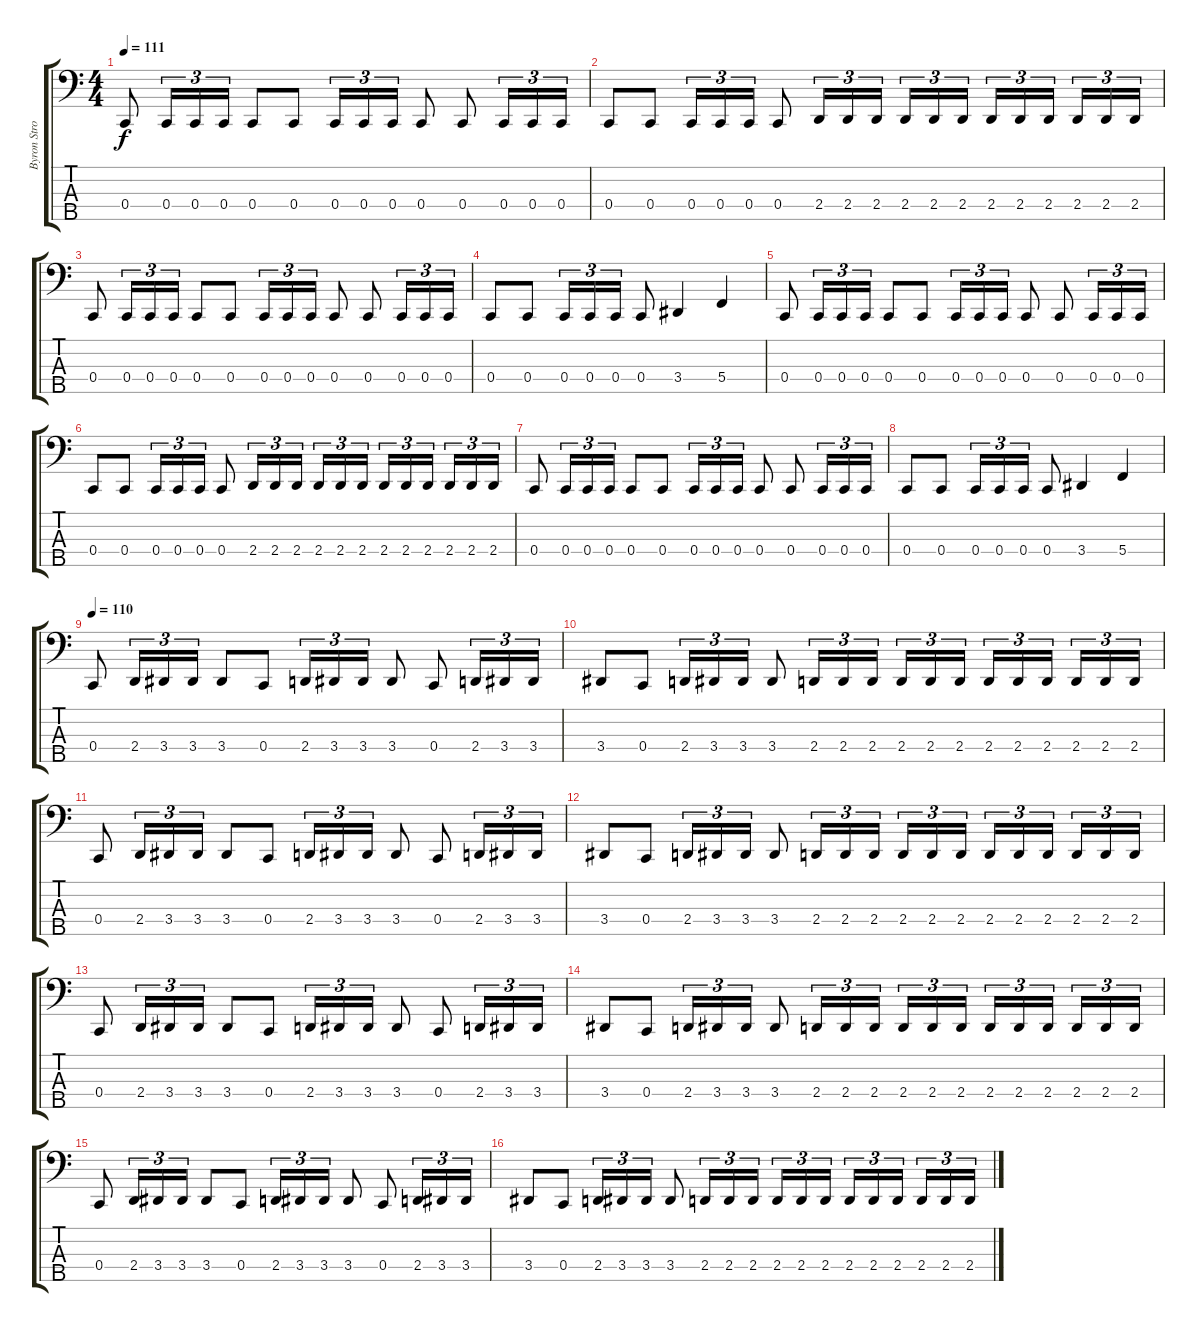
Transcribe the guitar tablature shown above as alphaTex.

\track ("Byron Stroud" "Byron Stro") {instrument electricbasspick}
\staff {score tabs}
\tuning (G2 C2 G1 C1 G0) {hide}
\ts (4 4)
\tempo 111
\clef f4
\ks c
0.4.8{dy f} 0.4.16{tu (3 2)} 0.4.16{tu (3 2)} 0.4.16{tu (3 2)} 0.4.8 0.4.8 0.4.16{tu (3 2)} 0.4.16{tu (3 2)} 0.4.16{tu (3 2)} 0.4.8 0.4.8 0.4.16{tu (3 2)} 0.4.16{tu (3 2)} 0.4.16{tu (3 2)} |
0.4.8 0.4.8 0.4.16{tu (3 2)} 0.4.16{tu (3 2)} 0.4.16{tu (3 2)} 0.4.8 2.4.16{tu (3 2)} 2.4.16{tu (3 2)} 2.4.16{tu (3 2)} 2.4.16{tu (3 2)} 2.4.16{tu (3 2)} 2.4.16{tu (3 2)} 2.4.16{tu (3 2)} 2.4.16{tu (3 2)} 2.4.16{tu (3 2)} 2.4.16{tu (3 2)} 2.4.16{tu (3 2)} 2.4.16{tu (3 2)} |
0.4.8 0.4.16{tu (3 2)} 0.4.16{tu (3 2)} 0.4.16{tu (3 2)} 0.4.8 0.4.8 0.4.16{tu (3 2)} 0.4.16{tu (3 2)} 0.4.16{tu (3 2)} 0.4.8 0.4.8 0.4.16{tu (3 2)} 0.4.16{tu (3 2)} 0.4.16{tu (3 2)} |
0.4.8 0.4.8 0.4.16{tu (3 2)} 0.4.16{tu (3 2)} 0.4.16{tu (3 2)} 0.4.8 3.4.4 5.4.4 |
0.4.8 0.4.16{tu (3 2)} 0.4.16{tu (3 2)} 0.4.16{tu (3 2)} 0.4.8 0.4.8 0.4.16{tu (3 2)} 0.4.16{tu (3 2)} 0.4.16{tu (3 2)} 0.4.8 0.4.8 0.4.16{tu (3 2)} 0.4.16{tu (3 2)} 0.4.16{tu (3 2)} |
0.4.8 0.4.8 0.4.16{tu (3 2)} 0.4.16{tu (3 2)} 0.4.16{tu (3 2)} 0.4.8 2.4.16{tu (3 2)} 2.4.16{tu (3 2)} 2.4.16{tu (3 2)} 2.4.16{tu (3 2)} 2.4.16{tu (3 2)} 2.4.16{tu (3 2)} 2.4.16{tu (3 2)} 2.4.16{tu (3 2)} 2.4.16{tu (3 2)} 2.4.16{tu (3 2)} 2.4.16{tu (3 2)} 2.4.16{tu (3 2)} |
0.4.8 0.4.16{tu (3 2)} 0.4.16{tu (3 2)} 0.4.16{tu (3 2)} 0.4.8 0.4.8 0.4.16{tu (3 2)} 0.4.16{tu (3 2)} 0.4.16{tu (3 2)} 0.4.8 0.4.8 0.4.16{tu (3 2)} 0.4.16{tu (3 2)} 0.4.16{tu (3 2)} |
0.4.8 0.4.8 0.4.16{tu (3 2)} 0.4.16{tu (3 2)} 0.4.16{tu (3 2)} 0.4.8 3.4.4 5.4.4 |
\tempo 110
0.4.8 2.4.16{tu (3 2)} 3.4.16{tu (3 2)} 3.4.16{tu (3 2)} 3.4.8 0.4.8 2.4.16{tu (3 2)} 3.4.16{tu (3 2)} 3.4.16{tu (3 2)} 3.4.8 0.4.8 2.4.16{tu (3 2)} 3.4.16{tu (3 2)} 3.4.16{tu (3 2)} |
3.4.8 0.4.8 2.4.16{tu (3 2)} 3.4.16{tu (3 2)} 3.4.16{tu (3 2)} 3.4.8 2.4.16{tu (3 2)} 2.4.16{tu (3 2)} 2.4.16{tu (3 2)} 2.4.16{tu (3 2)} 2.4.16{tu (3 2)} 2.4.16{tu (3 2)} 2.4.16{tu (3 2)} 2.4.16{tu (3 2)} 2.4.16{tu (3 2)} 2.4.16{tu (3 2)} 2.4.16{tu (3 2)} 2.4.16{tu (3 2)} |
0.4.8 2.4.16{tu (3 2)} 3.4.16{tu (3 2)} 3.4.16{tu (3 2)} 3.4.8 0.4.8 2.4.16{tu (3 2)} 3.4.16{tu (3 2)} 3.4.16{tu (3 2)} 3.4.8 0.4.8 2.4.16{tu (3 2)} 3.4.16{tu (3 2)} 3.4.16{tu (3 2)} |
3.4.8 0.4.8 2.4.16{tu (3 2)} 3.4.16{tu (3 2)} 3.4.16{tu (3 2)} 3.4.8 2.4.16{tu (3 2)} 2.4.16{tu (3 2)} 2.4.16{tu (3 2)} 2.4.16{tu (3 2)} 2.4.16{tu (3 2)} 2.4.16{tu (3 2)} 2.4.16{tu (3 2)} 2.4.16{tu (3 2)} 2.4.16{tu (3 2)} 2.4.16{tu (3 2)} 2.4.16{tu (3 2)} 2.4.16{tu (3 2)} |
0.4.8 2.4.16{tu (3 2)} 3.4.16{tu (3 2)} 3.4.16{tu (3 2)} 3.4.8 0.4.8 2.4.16{tu (3 2)} 3.4.16{tu (3 2)} 3.4.16{tu (3 2)} 3.4.8 0.4.8 2.4.16{tu (3 2)} 3.4.16{tu (3 2)} 3.4.16{tu (3 2)} |
3.4.8 0.4.8 2.4.16{tu (3 2)} 3.4.16{tu (3 2)} 3.4.16{tu (3 2)} 3.4.8 2.4.16{tu (3 2)} 2.4.16{tu (3 2)} 2.4.16{tu (3 2)} 2.4.16{tu (3 2)} 2.4.16{tu (3 2)} 2.4.16{tu (3 2)} 2.4.16{tu (3 2)} 2.4.16{tu (3 2)} 2.4.16{tu (3 2)} 2.4.16{tu (3 2)} 2.4.16{tu (3 2)} 2.4.16{tu (3 2)} |
0.4.8 2.4.16{tu (3 2)} 3.4.16{tu (3 2)} 3.4.16{tu (3 2)} 3.4.8 0.4.8 2.4.16{tu (3 2)} 3.4.16{tu (3 2)} 3.4.16{tu (3 2)} 3.4.8 0.4.8 2.4.16{tu (3 2)} 3.4.16{tu (3 2)} 3.4.16{tu (3 2)} |
3.4.8 0.4.8 2.4.16{tu (3 2)} 3.4.16{tu (3 2)} 3.4.16{tu (3 2)} 3.4.8 2.4.16{tu (3 2)} 2.4.16{tu (3 2)} 2.4.16{tu (3 2)} 2.4.16{tu (3 2)} 2.4.16{tu (3 2)} 2.4.16{tu (3 2)} 2.4.16{tu (3 2)} 2.4.16{tu (3 2)} 2.4.16{tu (3 2)} 2.4.16{tu (3 2)} 2.4.16{tu (3 2)} 2.4.16{tu (3 2)}
